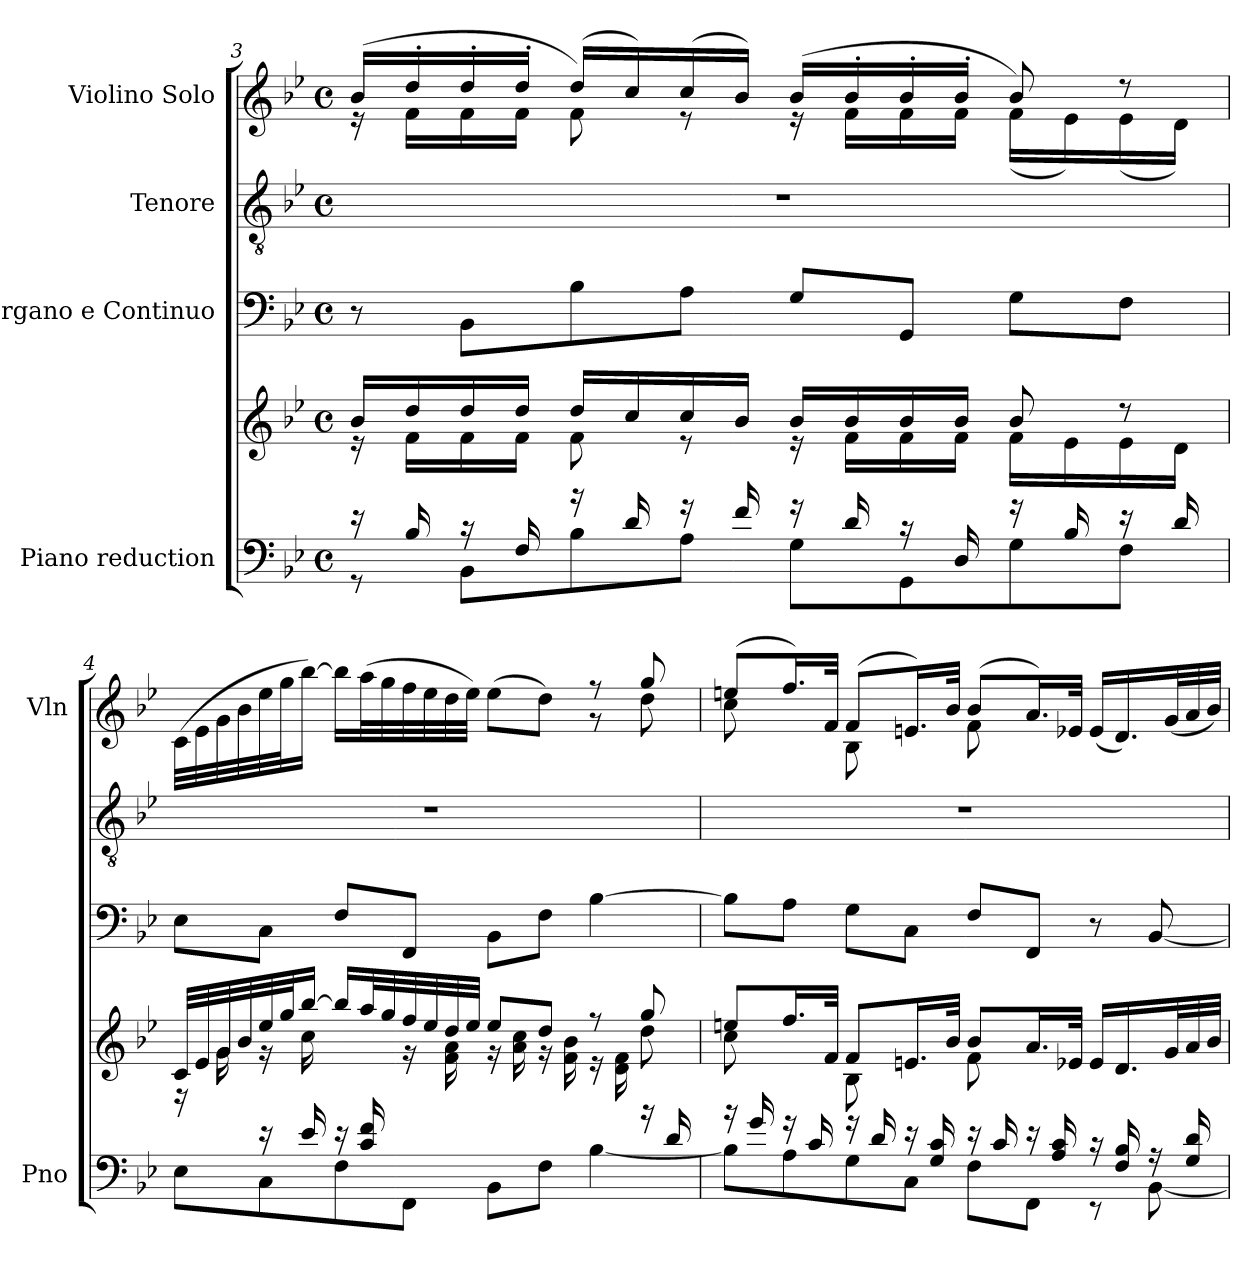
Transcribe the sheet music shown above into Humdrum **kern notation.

**kern	**kern	**kern	**kern	**kern
*part4	*part4	*part3	*part2	*part1
*staff5	*staff4	*staff3	*staff2	*staff1
*I"Piano reduction	*	*I"Organo e Continuo	*I"Tenore	*I"Violino Solo
*I'Pno	*	*	*	*I'Vln
*clefF4	*clefG2	*clefF4	*clefGv2	*clefG2
*k[b-e-]	*k[b-e-]	*k[b-e-]	*k[b-e-]	*k[b-e-]
*M4/4	*M4/4	*M4/4	*M4/4	*M4/4
*met(c)	*met(c)	*met(c)	*met(c)	*met(c)
=3	=3	=3	=3	=3
*^	*^	*	*	*^
16r	8r	16b-/LL	16r	8r	1r	(16b-/LL	16r
16B-/	.	16dd/	16f\LL	.	.	16dd'/	16f\LL
16r	8BB-\L	16dd/	16f\	8BB-\L	.	16dd'/	16f\
16F/	.	16dd/JJ	16f\JJ	.	.	16dd'/JJ	16f\JJ
16r	8B-\	16dd/LL	8f\	8B-\	.	(16dd/LL)	8f\
16d/	.	16cc/	.	.	.	16cc/)	.
16r	8A\J	16cc/	8r	8A\J	.	(16cc/	8r
16f/	.	16b-/JJ	.	.	.	16b-/JJ)	.
16r	8G\L	16b-/LL	16r	8G/L	.	(16b-/LL	16r
16d/	.	16b-/	16f\LL	.	.	16b-'/	16f\LL
16r	8GG\	16b-/	16f\	8GG/J	.	16b-'/	16f\
16D/	.	16b-/JJ	16f\JJ	.	.	16b-'/JJ	16f\JJ
16r	8G\	8b-/	16f\LL	8G\L	.	8b-/)	(16f\LL
16B-/	.	.	16e-\	.	.	.	16e-\)
16r	8F\J	8r	16e-\	8F\J	.	8r	(16e-\
16d/	.	.	16d\JJ	.	.	.	16d\JJ)
!!LO:LB:g=z	!!
=4	=4	=4	=4	=4	=4	=4	=4
8ryy	8E-\L	32c/LLL	16r	8E-\L	1r	(>32c\LLL	2ryy
.	.	32e-/	.	.	.	32e-\	.
.	.	32g/	16g\	.	.	32g\	.
.	.	32b-/	.	.	.	32b-\	.
16r	8C\	32ee-/	16r	8C\J	.	32ee-\	.
.	.	32gg/J	.	.	.	32gg\J	.
16e-/	.	[16bb-/JJ	16cc\	.	.	[>16bb-\JJ)	.
16r	8F\	16bb-/LL]	8ryy	8F/L	.	16bb-\LL]	.
16c/ 16f/	.	32aa/L	.	.	.	(>32aa\L	.
.	.	32gg/	.	.	.	32gg\	.
8ryy	8FF\J	32ff/	16r	8FF/J	.	32ff\	.
.	.	32ee-/	.	.	.	32ee-\	.
.	.	32dd/	16f\ 16a\	.	.	32dd\	.
.	.	32ee-/JJJ	.	.	.	32ee-\JJJ)	.
4ryy	8BB-\L	8ee-/L	16r	8BB-\L	.	(>8ee-\L	4ryy
.	.	.	16a\ 16cc\	.	.	.	.
.	8F\J	8dd/J	16r	8F\J	.	8dd\J)	.
.	.	.	16f\ 16b-\	.	.	.	.
8ryy	[4B-\	8r	16r	[4B-\	.	8r	8r
.	.	.	16d\ 16f\	.	.	.	.
16r	.	8gg/	8dd\	.	.	8gg/	8dd\
16d/	.	.	.	.	.	.	.
=5	=5	=5	=5	=5	=5	=5	=5
16r	8B-\L]	8een/L	8cc\	8B-\L]	1r	(8een/L	8cc\
16g/	.	.	.	.	.	.	.
16r	8A\	16.ff/L	8ryy	8A\J	.	16.ff/L)	8ryy
16c/	.	.	.	.	.	.	.
.	.	32f/JJk	.	.	.	32f/JJk	.
16r	8G\	8f/L	8B-\	8G\L	.	(8f/L	8B-\
16d/	.	.	.	.	.	.	.
16r	8C\J	16.en/L	8ryy	8C\J	.	16.en/L)	8ryy
16G/ 16c/	.	.	.	.	.	.	.
.	.	32b-/JJk	.	.	.	32b-/JJk	.
16r	8F\L	8b-/L	8f\	8F/L	.	(8b-/L	8f\
16c/	.	.	.	.	.	.	.
16r	8FF\J	16.a/L	8ryy	8FF/J	.	16.a/L)	8ryy
16A/ 16c/	.	.	.	.	.	.	.
.	.	32e-X/JJk	.	.	.	32e-X/JJk	.
16r	8r	16e-/LL	4ryy	8r	.	(<16e-/LL	4ryy
16F/ 16B-/	.	16.d/	.	.	.	16.d/)	.
16r	[8BB-\	.	.	[8BB-/	.	.	.
.	.	32g/L	.	.	.	(<32g/L	.
16G/ 16d/	.	32a/	.	.	.	32a/	.
.	.	32b-/JJJ	.	.	.	32b-/JJJ)	.
*v	*v	*	*	*	*	*v	*v
*	*v	*v	*	*	*
=	=	=	=	=
*-	*-	*-	*-	*-
